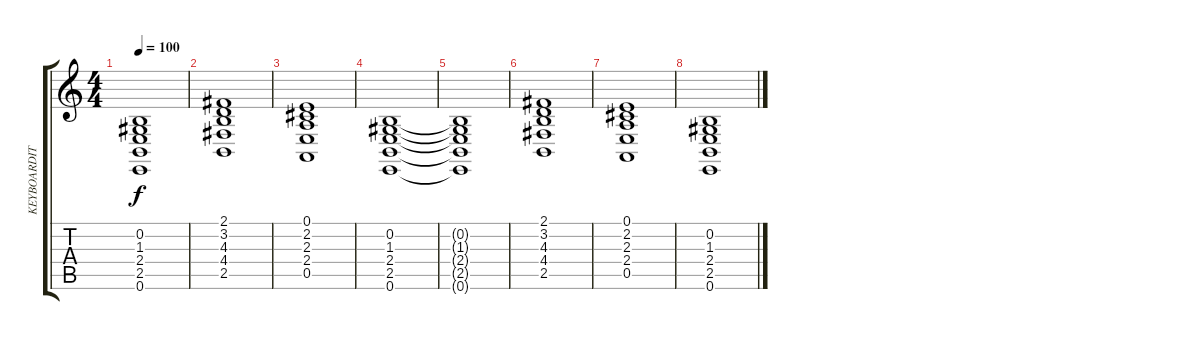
\track ("KEYBOARDIT" "KEYBOARDIT") {instrument synthstrings2}
\staff {score tabs}
\tuning (E4 B3 G3 D3 A2 E2) {hide}
\ts (4 4)
\tempo 100
\clef g2
\ks c
(0.2{t} 1.3{t} 2.4{t} 2.5{t} 0.6{t}).1{dy f} |
(2.1 3.2 4.3 4.4 2.5).1 |
(0.1 2.2 2.3 2.4 0.5).1 |
(0.2 1.3 2.4 2.5 0.6).1 |
(0.2{t} 1.3{t} 2.4{t} 2.5{t} 0.6{t}).1 |
(2.1 3.2 4.3 4.4 2.5).1 |
(0.1 2.2 2.3 2.4 0.5).1 |
(0.2 1.3 2.4 2.5 0.6).1
